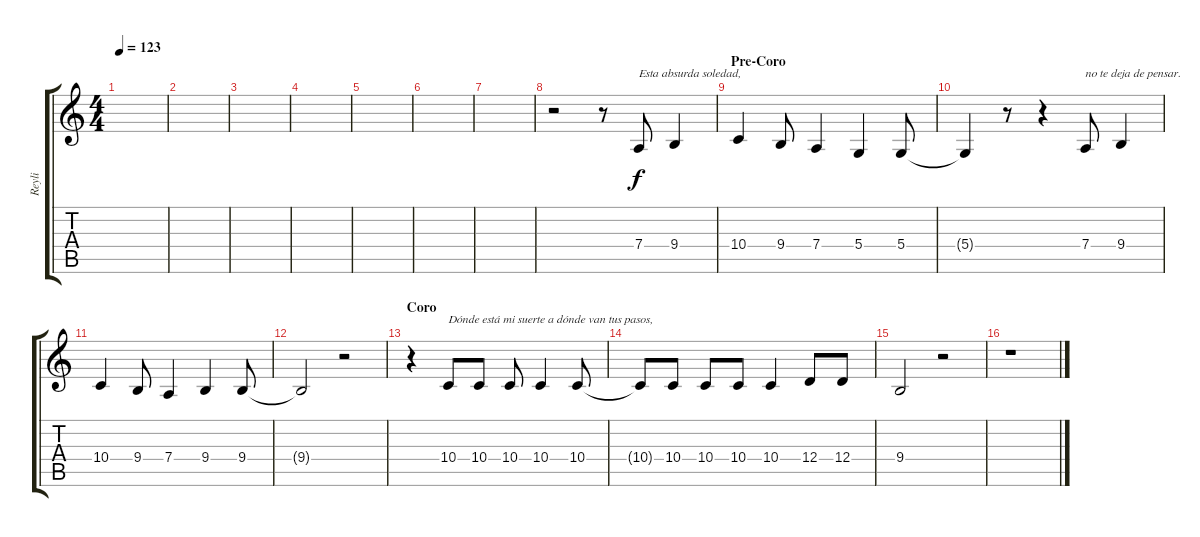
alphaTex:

\track ("Reyli" "Reyli") {instrument cello}
\staff {score tabs}
\tuning (E4 B3 G3 D3 A2 E2) {hide}
\ts (4 4)
\tempo 123
\clef g2
\ks c
|
|
|
|
|
|
|
r.2 r.8 7.4.8{txt "Esta absurda soledad, "} 9.4.4 |
\section ("" "Pre-Coro")
10.4.4 9.4.8 7.4.4 5.4.4 5.4.8 |
5.4{t}.4 r.8 r.4 7.4.8{txt "no te deja de pensar. "} 9.4.4 |
10.4.4 9.4.8 7.4.4 9.4.4 9.4.8 |
9.4{t}.2 r.2 |
\section ("" "Coro")
r.4{volume 14} 10.4.8{txt "Dónde está mi suerte a dónde van tus pasos, "} 10.4.8 10.4.8 10.4.4 10.4.8 |
10.4{t}.8 10.4.8 10.4.8 10.4.8 10.4.4 12.4.8 12.4.8 |
9.4.2 r.2 |
r.1
